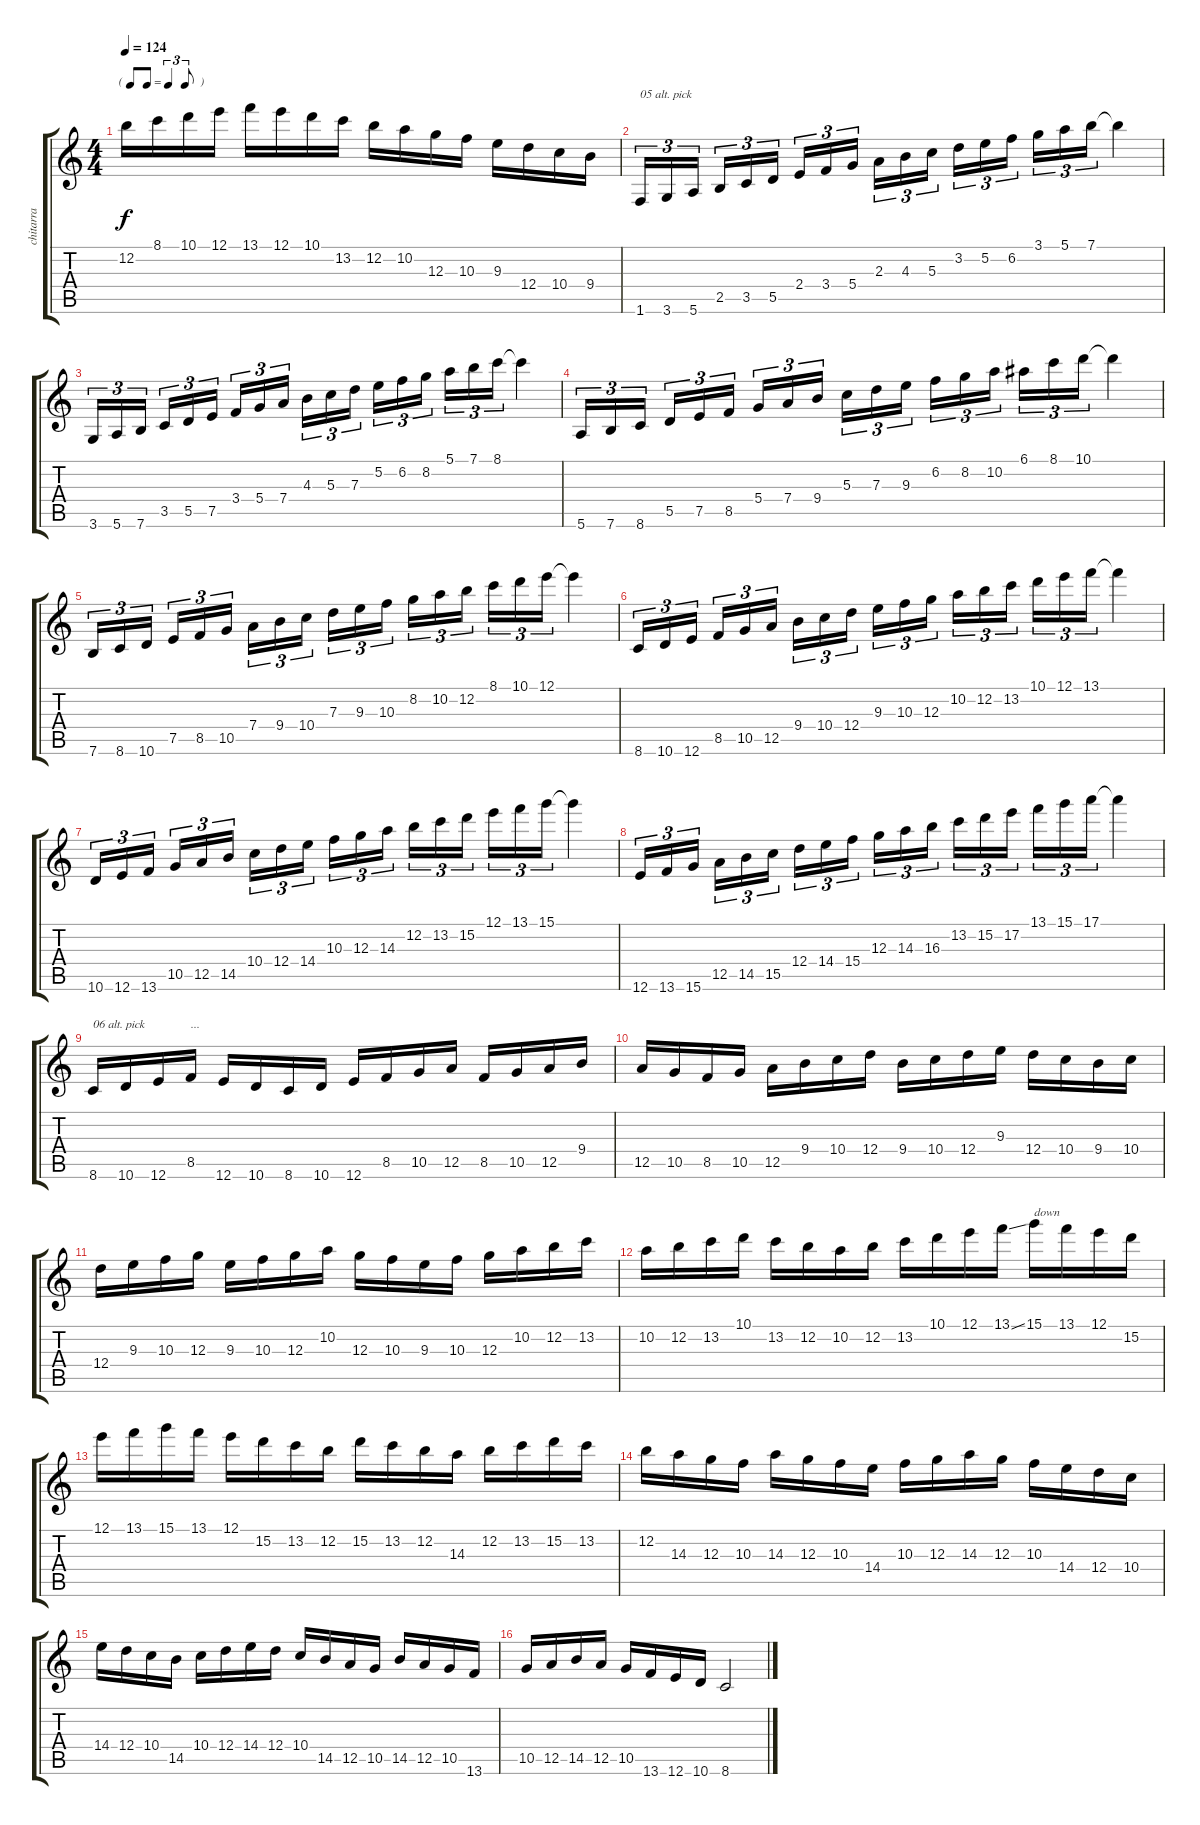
\track ("chitarra" "chitarra") {instrument electricguitarjazz}
\staff {score tabs}
\tuning (E4 B3 G3 D3 A2 E2) {hide}
\ts (4 4)
\tf triplet8th
\tempo 124
\clef g2
\ks c
12.2.16{dy f} 8.1.16 10.1.16 12.1.16 13.1.16 12.1.16 10.1.16 13.2.16 12.2.16 10.2.16 12.3.16 10.3.16 9.3.16 12.4.16 10.4.16 9.4.16 |
1.6.16{tu (3 2) txt "05 alt. pick"} 3.6.16{tu (3 2)} 5.6.16{tu (3 2) beam splitsecondary} 2.5.16{tu (3 2)} 3.5.16{tu (3 2)} 5.5.16{tu (3 2)} 2.4.16{tu (3 2)} 3.4.16{tu (3 2)} 5.4.16{tu (3 2) beam splitsecondary} 2.3.16{tu (3 2)} 4.3.16{tu (3 2)} 5.3.16{tu (3 2)} 3.2.16{tu (3 2)} 5.2.16{tu (3 2)} 6.2.16{tu (3 2) beam splitsecondary} 3.1.16{tu (3 2)} 5.1.16{tu (3 2)} 7.1.16{tu (3 2)} 7.1{t}.4 |
3.6.16{tu (3 2)} 5.6.16{tu (3 2)} 7.6.16{tu (3 2) beam splitsecondary} 3.5.16{tu (3 2)} 5.5.16{tu (3 2)} 7.5.16{tu (3 2)} 3.4.16{tu (3 2)} 5.4.16{tu (3 2)} 7.4.16{tu (3 2) beam splitsecondary} 4.3.16{tu (3 2)} 5.3.16{tu (3 2)} 7.3.16{tu (3 2)} 5.2.16{tu (3 2)} 6.2.16{tu (3 2)} 8.2.16{tu (3 2) beam splitsecondary} 5.1.16{tu (3 2)} 7.1.16{tu (3 2)} 8.1.16{tu (3 2)} 8.1{t}.4 |
5.6.16{tu (3 2)} 7.6.16{tu (3 2)} 8.6.16{tu (3 2) beam splitsecondary} 5.5.16{tu (3 2)} 7.5.16{tu (3 2)} 8.5.16{tu (3 2)} 5.4.16{tu (3 2)} 7.4.16{tu (3 2)} 9.4.16{tu (3 2) beam splitsecondary} 5.3.16{tu (3 2)} 7.3.16{tu (3 2)} 9.3.16{tu (3 2)} 6.2.16{tu (3 2)} 8.2.16{tu (3 2)} 10.2.16{tu (3 2) beam splitsecondary} 6.1.16{tu (3 2)} 8.1.16{tu (3 2)} 10.1.16{tu (3 2)} 10.1{t}.4 |
7.6.16{tu (3 2)} 8.6.16{tu (3 2)} 10.6.16{tu (3 2) beam splitsecondary} 7.5.16{tu (3 2)} 8.5.16{tu (3 2)} 10.5.16{tu (3 2)} 7.4.16{tu (3 2)} 9.4.16{tu (3 2)} 10.4.16{tu (3 2) beam splitsecondary} 7.3.16{tu (3 2)} 9.3.16{tu (3 2)} 10.3.16{tu (3 2)} 8.2.16{tu (3 2)} 10.2.16{tu (3 2)} 12.2.16{tu (3 2) beam splitsecondary} 8.1.16{tu (3 2)} 10.1.16{tu (3 2)} 12.1.16{tu (3 2)} 12.1{t}.4 |
8.6.16{tu (3 2)} 10.6.16{tu (3 2)} 12.6.16{tu (3 2) beam splitsecondary} 8.5.16{tu (3 2)} 10.5.16{tu (3 2)} 12.5.16{tu (3 2)} 9.4.16{tu (3 2)} 10.4.16{tu (3 2)} 12.4.16{tu (3 2) beam splitsecondary} 9.3.16{tu (3 2)} 10.3.16{tu (3 2)} 12.3.16{tu (3 2)} 10.2.16{tu (3 2)} 12.2.16{tu (3 2)} 13.2.16{tu (3 2) beam splitsecondary} 10.1.16{tu (3 2)} 12.1.16{tu (3 2)} 13.1.16{tu (3 2)} 13.1{t}.4 |
10.6.16{tu (3 2)} 12.6.16{tu (3 2)} 13.6.16{tu (3 2) beam splitsecondary} 10.5.16{tu (3 2)} 12.5.16{tu (3 2)} 14.5.16{tu (3 2)} 10.4.16{tu (3 2)} 12.4.16{tu (3 2)} 14.4.16{tu (3 2) beam splitsecondary} 10.3.16{tu (3 2)} 12.3.16{tu (3 2)} 14.3.16{tu (3 2)} 12.2.16{tu (3 2)} 13.2.16{tu (3 2)} 15.2.16{tu (3 2) beam splitsecondary} 12.1.16{tu (3 2)} 13.1.16{tu (3 2)} 15.1.16{tu (3 2)} 15.1{t}.4 |
12.6.16{tu (3 2)} 13.6.16{tu (3 2)} 15.6.16{tu (3 2) beam splitsecondary} 12.5.16{tu (3 2)} 14.5.16{tu (3 2)} 15.5.16{tu (3 2)} 12.4.16{tu (3 2)} 14.4.16{tu (3 2)} 15.4.16{tu (3 2) beam splitsecondary} 12.3.16{tu (3 2)} 14.3.16{tu (3 2)} 16.3.16{tu (3 2)} 13.2.16{tu (3 2)} 15.2.16{tu (3 2)} 17.2.16{tu (3 2) beam splitsecondary} 13.1.16{tu (3 2)} 15.1.16{tu (3 2)} 17.1.16{tu (3 2)} 17.1{t}.4 |
8.6.16{txt "06 alt. pick"} 10.6.16 12.6.16 8.5.16{txt "..."} 12.6.16 10.6.16 8.6.16 10.6.16 12.6.16 8.5.16 10.5.16 12.5.16 8.5.16 10.5.16 12.5.16 9.4.16 |
12.5.16 10.5.16 8.5.16 10.5.16 12.5.16 9.4.16 10.4.16 12.4.16 9.4.16 10.4.16 12.4.16 9.3.16 12.4.16 10.4.16 9.4.16 10.4.16 |
12.4.16 9.3.16 10.3.16 12.3.16 9.3.16 10.3.16 12.3.16 10.2.16 12.3.16 10.3.16 9.3.16 10.3.16 12.3.16 10.2.16 12.2.16 13.2.16 |
10.2.16 12.2.16 13.2.16 10.1.16 13.2.16 12.2.16 10.2.16 12.2.16 13.2.16 10.1.16 12.1.16 13.1{ss}.16 15.1.16{txt "down"} 13.1.16 12.1.16 15.2.16 |
12.1.16 13.1.16 15.1.16 13.1.16 12.1.16 15.2.16 13.2.16 12.2.16 15.2.16 13.2.16 12.2.16 14.3.16 12.2.16 13.2.16 15.2.16 13.2.16 |
12.2.16 14.3.16 12.3.16 10.3.16 14.3.16 12.3.16 10.3.16 14.4.16 10.3.16 12.3.16 14.3.16 12.3.16 10.3.16 14.4.16 12.4.16 10.4.16 |
14.4.16 12.4.16 10.4.16 14.5.16 10.4.16 12.4.16 14.4.16 12.4.16 10.4.16 14.5.16 12.5.16 10.5.16 14.5.16 12.5.16 10.5.16 13.6.16 |
10.5.16 12.5.16 14.5.16 12.5.16 10.5.16 13.6.16 12.6.16 10.6.16 8.6.2
